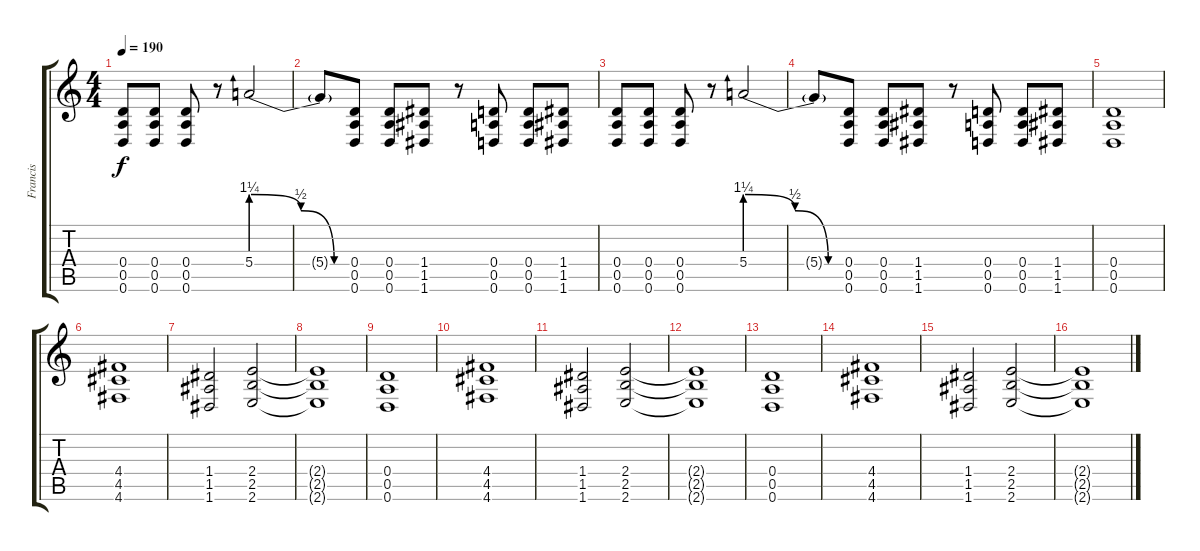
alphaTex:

\track ("Francis" "Francis") {instrument distortionguitar}
\staff {score tabs}
\tuning (E4 B3 G3 D3 A2 D2) {hide}
\ts (4 4)
\tempo 190
\clef g2
\ks c
(0.4 0.5 0.6).8{dy f} (0.4 0.5 0.6).8 (0.4 0.5 0.6).8 r.8 5.4{be (custom 0 5 30 2 50 0 60 0)}.2 |
5.4{t}.8 (0.4 0.5 0.6).8 (0.4 0.5 0.6).8 (1.4 1.5 1.6).8 r.8 (0.4 0.5 0.6).8 (0.4 0.5 0.6).8 (1.4 1.5 1.6).8 |
(0.4 0.5 0.6).8 (0.4 0.5 0.6).8 (0.4 0.5 0.6).8 r.8 5.4{be (custom 0 5 30 2 50 0 60 0)}.2 |
5.4{t}.8 (0.4 0.5 0.6).8 (0.4 0.5 0.6).8 (1.4 1.5 1.6).8 r.8 (0.4 0.5 0.6).8 (0.4 0.5 0.6).8 (1.4 1.5 1.6).8 |
(0.4 0.5 0.6).1 |
(4.4 4.5 4.6).1 |
(1.4 1.5 1.6).2 (2.4 2.5 2.6).2 |
(2.4{t} 2.5{t} 2.6{t}).1 |
(0.4 0.5 0.6).1 |
(4.4 4.5 4.6).1 |
(1.4 1.5 1.6).2 (2.4 2.5 2.6).2 |
(2.4{t} 2.5{t} 2.6{t}).1 |
(0.4 0.5 0.6).1 |
(4.4 4.5 4.6).1 |
(1.4 1.5 1.6).2 (2.4 2.5 2.6).2 |
(2.4{t} 2.5{t} 2.6{t}).1
